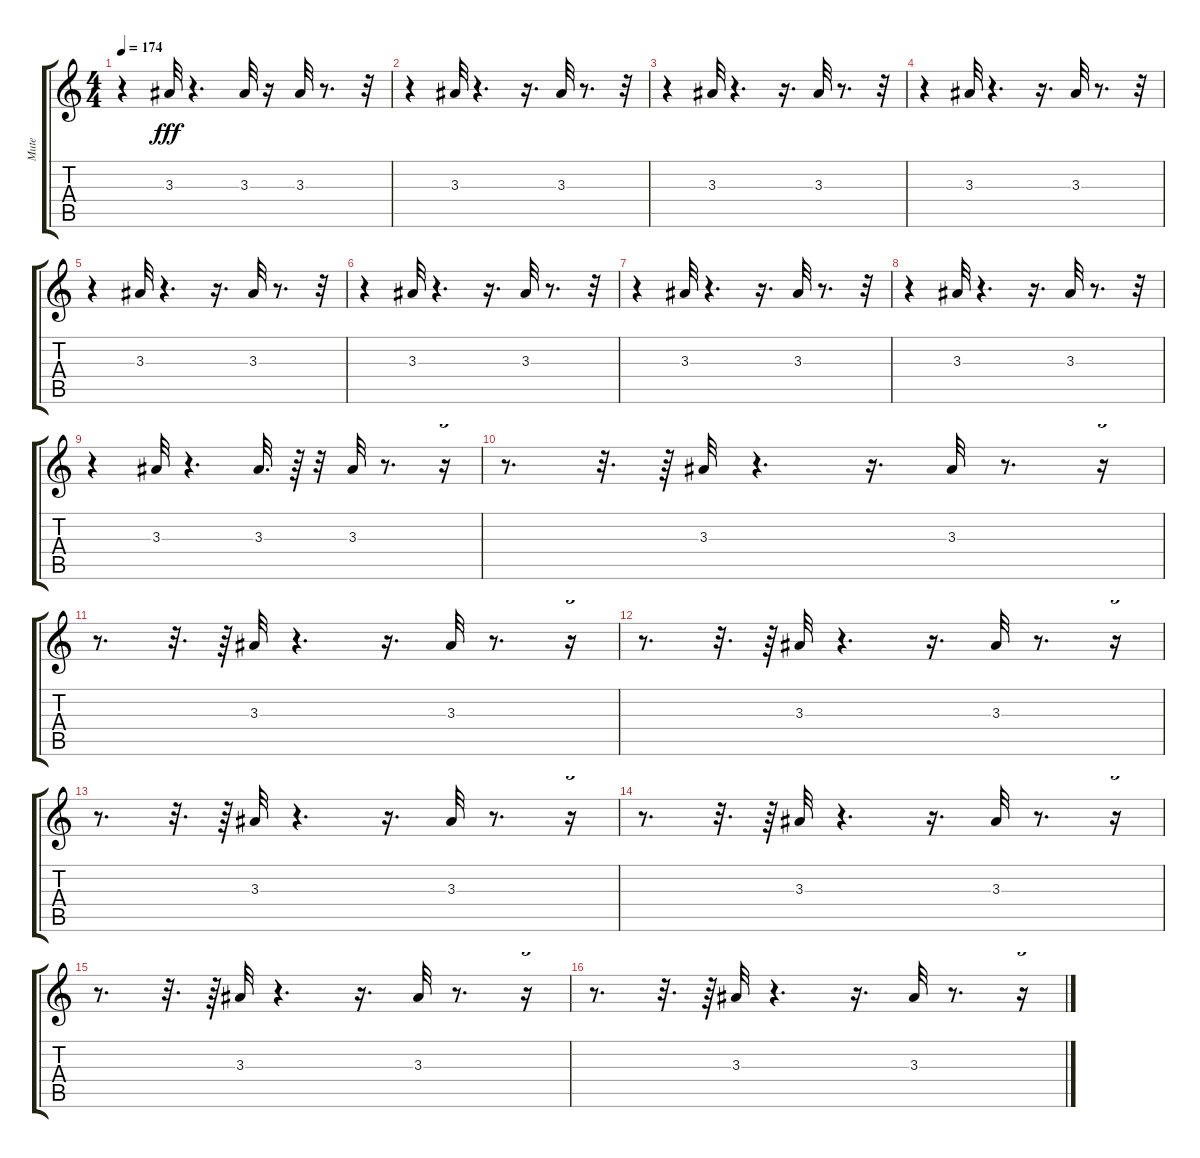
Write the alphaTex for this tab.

\track ("Mute" "Mute") {instrument distortionguitar}
\staff {score tabs}
\tuning (E4 B3 G3 D3 A2 E2) {hide}
\ts (4 4)
\tempo 174
\clef g2
\ks c
r.4{dy fff} 3.3.32 r.4{d} 3.3.32 r.16 3.3.32 r.8{d} r.32 |
r.4 3.3.32 r.4{d} r.16{d} 3.3.32 r.8{d} r.32 |
r.4 3.3.32 r.4{d} r.16{d} 3.3.32 r.8{d} r.32 |
r.4 3.3.32 r.4{d} r.16{d} 3.3.32 r.8{d} r.32 |
r.4 3.3.32 r.4{d} r.16{d} 3.3.32 r.8{d} r.32 |
r.4 3.3.32 r.4{d} r.16{d} 3.3.32 r.8{d} r.32 |
r.4 3.3.32 r.4{d} r.16{d} 3.3.32 r.8{d} r.32 |
r.4 3.3.32 r.4{d} r.16{d} 3.3.32 r.8{d} r.32 |
r.4 3.3.32 r.4{d} 3.3.32{d} r.64 r.32 3.3.32 r.8{d} r.16{tu (3 2)} |
r.8{d} r.32{d} r.64 3.3.32 r.4{d} r.16{d} 3.3.32 r.8{d} r.16{tu (3 2)} |
r.8{d} r.32{d} r.64 3.3.32 r.4{d} r.16{d} 3.3.32 r.8{d} r.16{tu (3 2)} |
r.8{d} r.32{d} r.64 3.3.32 r.4{d} r.16{d} 3.3.32 r.8{d} r.16{tu (3 2)} |
r.8{d} r.32{d} r.64 3.3.32 r.4{d} r.16{d} 3.3.32 r.8{d} r.16{tu (3 2)} |
r.8{d} r.32{d} r.64 3.3.32 r.4{d} r.16{d} 3.3.32 r.8{d} r.16{tu (3 2)} |
r.8{d} r.32{d} r.64 3.3.32 r.4{d} r.16{d} 3.3.32 r.8{d} r.16{tu (3 2)} |
r.8{d} r.32{d} r.64 3.3.32 r.4{d} r.16{d} 3.3.32 r.8{d} r.16{tu (3 2)}
